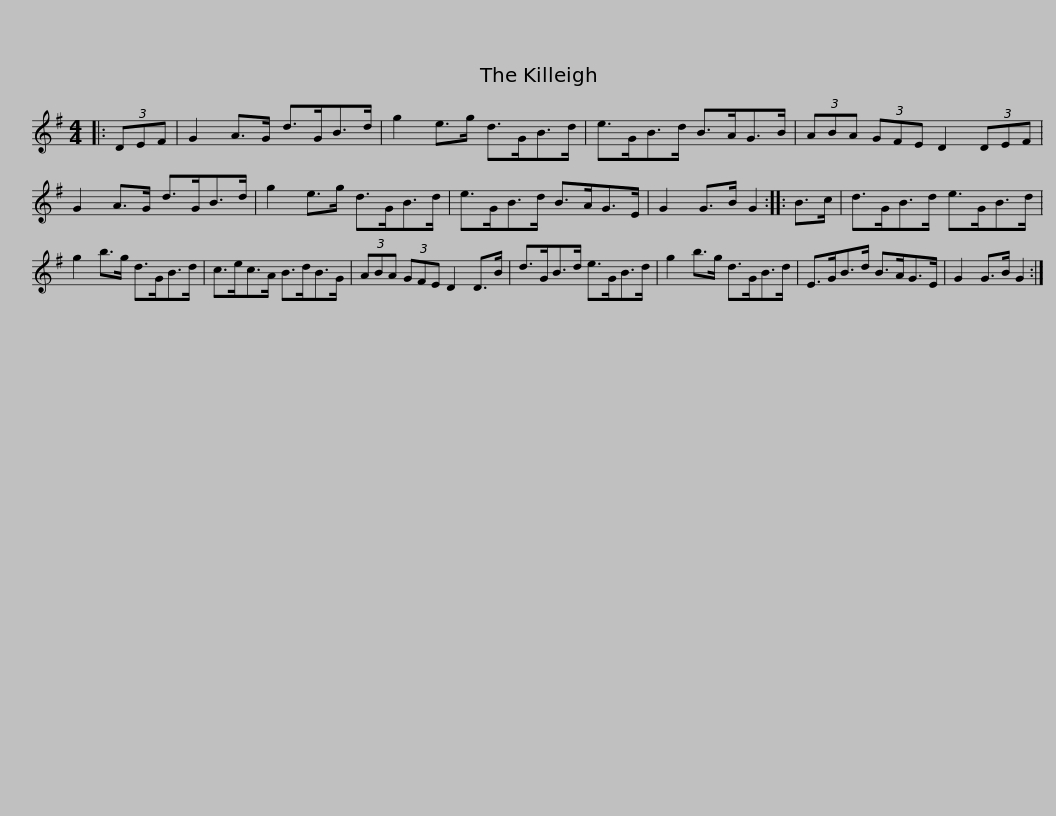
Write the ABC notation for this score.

X:1
L:1/8
M:4/4
I:linebreak $
K:G
V:1 treble
V:1
|: (3DEF | G2 A>G d>GB>d | g2 e>g d>GB>d | e>GB>d B>AG>B | (3ABA (3GFE D2 (3DEF |$ %5
 G2 A>G d>GB>d | g2 e>g d>GB>d | e>GB>d B>AG>E | G2 G>B G2 :: B>c | %10
 d>GB>d e>GB>d |$ g2 b>g d>GB>d | c>ec>A B>dB>G | (3ABA (3GFE D2 D>B | d>GB>d e>GB>d | %15
 g2 b>g d>GB>d |$ E>GB>d B>AG>E | G2 G>B G2 :| %18
